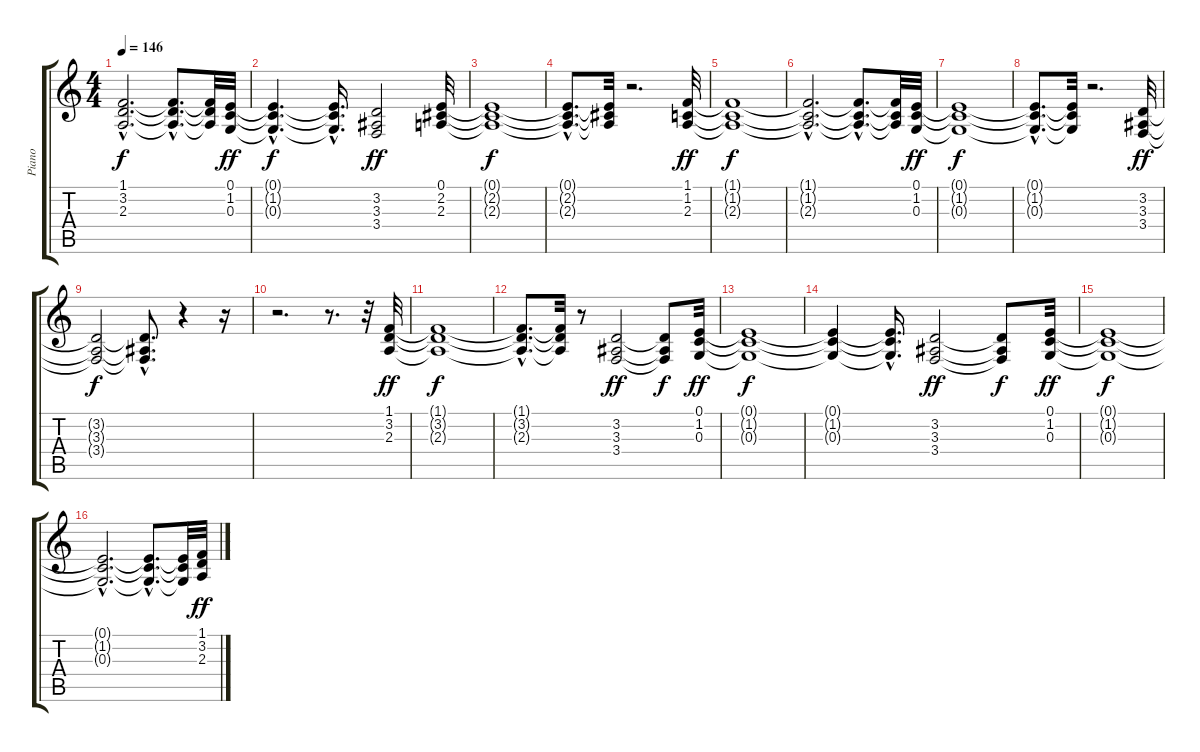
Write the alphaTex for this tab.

\track ("Piano" "Piano") {instrument stringensemble2}
\staff {score tabs}
\tuning (E4 B3 G3 D3 A2 E2) {hide}
\ts (4 4)
\tempo 146
\clef g2
\ks c
(1.1{hac t} 3.2{hac t} 2.3{hac t}).2{d dy f} (1.1{hac t} 3.2{hac t} 2.3{hac t}).8{d} (1.1{t} 3.2{t} 2.3{t}).32 (0.1 1.2 0.3).32{dy ff} |
(0.1{hac t} 1.2{hac t} 0.3{hac t}).4{d dy f} (0.1{hac t} 1.2{hac t} 0.3{hac t}).16{d} (3.2 3.3 3.4).2{dy ff} (0.1 2.2 2.3).32 |
(0.1{t} 2.2{t} 2.3{t}).1{dy f} |
(0.1{hac t} 2.2{hac t} 2.3{hac t}).8{d} (0.1{t} 2.2{t} 2.3{t}).32 r.2{d} (1.1 1.2 2.3).32{dy ff} |
(1.1{t} 1.2{t} 2.3{t}).1{dy f} |
(1.1{hac t} 1.2{hac t} 2.3{hac t}).2{d} (1.1{hac t} 1.2{hac t} 2.3{hac t}).8{d} (1.1{t} 1.2{t} 2.3{t}).32 (0.1 1.2 0.3).32{dy ff} |
(0.1{t} 1.2{t} 0.3{t}).1{dy f} |
(0.1{hac t} 1.2{hac t} 0.3{hac t}).8{d} (0.1{t} 1.2{t} 0.3{t}).32 r.2{d} (3.2 3.3 3.4).32{dy ff} |
(3.2{t} 3.3{t} 3.4{t}).2{dy f} (3.2{hac t} 3.3{hac t} 3.4{hac t}).8{d} r.4 r.16 |
r.2{d} r.8{d} r.32 (1.1 3.2 2.3).32{dy ff} |
(1.1{t} 3.2{t} 2.3{t}).1{dy f} |
(1.1{hac t} 3.2{hac t} 2.3{hac t}).8{d} (1.1{t} 3.2{t} 2.3{t}).32 r.8 (3.2 3.3 3.4).2{dy ff} (3.2{t} 3.3{t} 3.4{t}).8{dy f} (0.1 1.2 0.3).32{dy ff} |
(0.1{t} 1.2{t} 0.3{t}).1{dy f} |
(0.1{t} 1.2{t} 0.3{t}).4 (0.1{hac t} 1.2{hac t} 0.3{hac t}).16{d} (3.2 3.3 3.4).2{dy ff} (3.2{t} 3.3{t} 3.4{t}).8{dy f} (0.1 1.2 0.3).32{dy ff} |
(0.1{t} 1.2{t} 0.3{t}).1{dy f} |
(0.1{hac t} 1.2{hac t} 0.3{hac t}).2{d} (0.1{hac t} 1.2{hac t} 0.3{hac t}).8{d} (0.1{t} 1.2{t} 0.3{t}).32 (1.1 3.2 2.3).32{dy ff}
